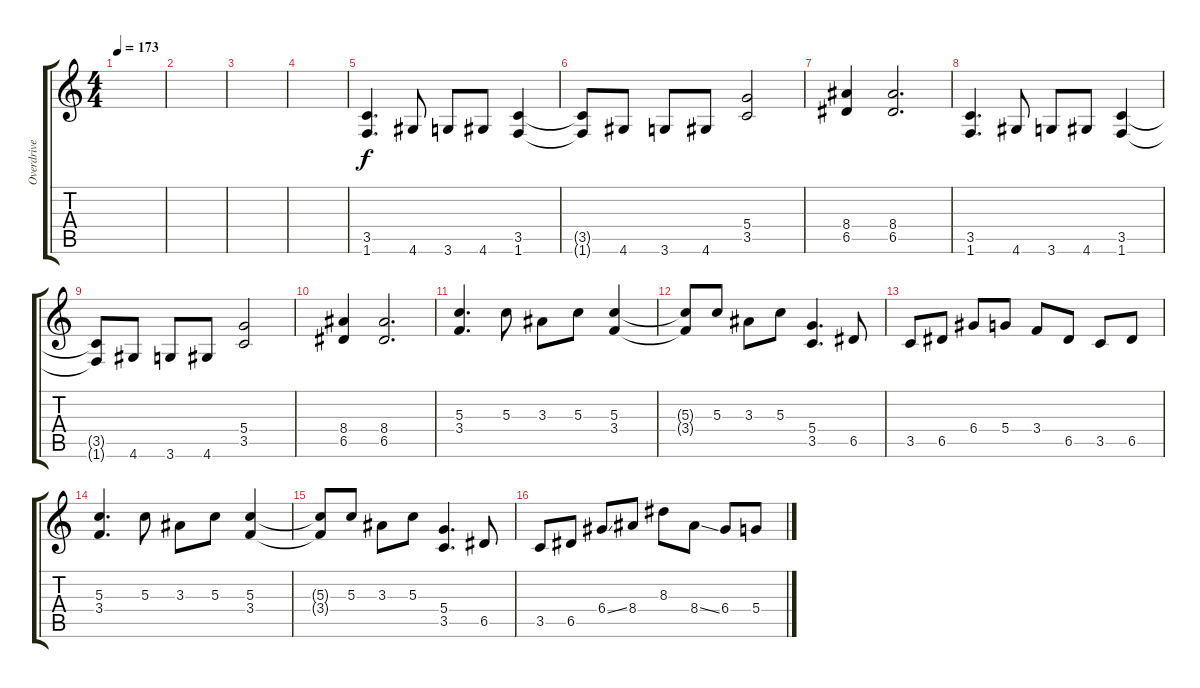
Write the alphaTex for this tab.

\track ("Overdrive Guitar" "Overdrive ") {instrument overdrivenguitar}
\staff {score tabs}
\tuning (E4 B3 G3 D3 A2 E2) {hide}
\ts (4 4)
\tempo 173
\clef g2
\ks c
|
|
|
|
(3.5 1.6).4{d} 4.6.8 3.6.8 4.6.8 (3.5 1.6).4 |
(3.5{t} 1.6{t}).8 4.6.8 3.6.8 4.6.8 (5.4 3.5).2 |
(8.4 6.5).4 (8.4 6.5).2{d} |
(3.5 1.6).4{d} 4.6.8 3.6.8 4.6.8 (3.5 1.6).4 |
(3.5{t} 1.6{t}).8 4.6.8 3.6.8 4.6.8 (5.4 3.5).2 |
(8.4 6.5).4 (8.4 6.5).2{d} |
(5.3 3.4).4{d} 5.3.8 3.3.8 5.3.8 (5.3 3.4).4 |
(5.3{t} 3.4{t}).8 5.3.8 3.3.8 5.3.8 (5.4 3.5).4{d} 6.5.8 |
3.5.8 6.5.8 6.4.8 5.4.8 3.4.8 6.5.8 3.5.8 6.5.8 |
(5.3 3.4).4{d} 5.3.8 3.3.8 5.3.8 (5.3 3.4).4 |
(5.3{t} 3.4{t}).8 5.3.8 3.3.8 5.3.8 (5.4 3.5).4{d} 6.5.8 |
3.5.8 6.5.8 6.4{ss}.8 8.4.8 8.3.8 8.4{ss}.8 6.4.8 5.4.8
